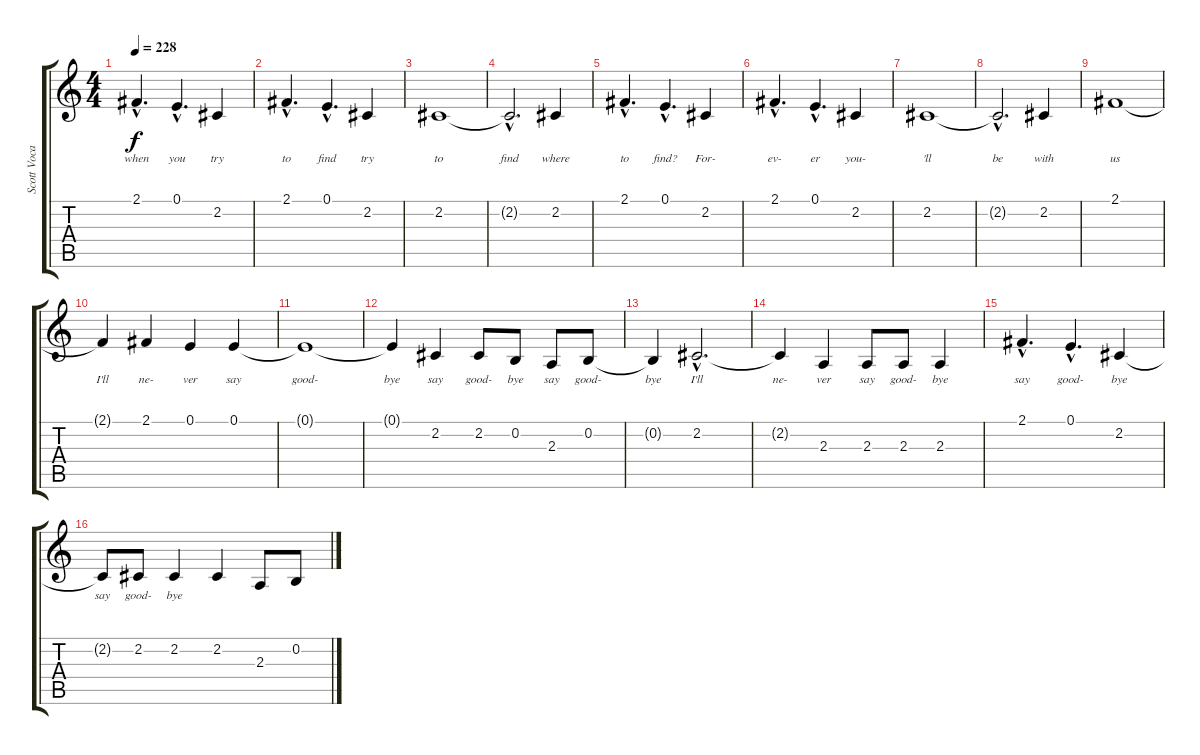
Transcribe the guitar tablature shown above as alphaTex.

\track ("Scott Vocals" "Scott Voca") {instrument lead2sawtooth}
\staff {score tabs}
\tuning (E4 B3 G3 D3 A2 E2) {hide}
\ts (4 4)
\tempo 228
\clef g2
\ks c
2.1{hac}.4{d lyrics (0 "when") lyrics (1 "") lyrics (2 "") lyrics (3 "") lyrics (4 "") dy f} 0.1{hac}.4{d lyrics (0 "you") lyrics (1 "") lyrics (2 "") lyrics (3 "") lyrics (4 "")} 2.2.4{lyrics (0 "try") lyrics (1 "") lyrics (2 "") lyrics (3 "") lyrics (4 "")} |
2.1{hac}.4{d lyrics (0 "to") lyrics (1 "") lyrics (2 "") lyrics (3 "") lyrics (4 "")} 0.1{hac}.4{d lyrics (0 "find") lyrics (1 "") lyrics (2 "") lyrics (3 "") lyrics (4 "")} 2.2.4{lyrics (0 "try") lyrics (1 "") lyrics (2 "") lyrics (3 "") lyrics (4 "")} |
2.2.1{lyrics (0 "to") lyrics (1 "") lyrics (2 "") lyrics (3 "") lyrics (4 "")} |
2.2{hac t}.2{d lyrics (0 "find") lyrics (1 "") lyrics (2 "") lyrics (3 "") lyrics (4 "")} 2.2.4{lyrics (0 "where") lyrics (1 "") lyrics (2 "") lyrics (3 "") lyrics (4 "")} |
2.1{hac}.4{d lyrics (0 "to") lyrics (1 "") lyrics (2 "") lyrics (3 "") lyrics (4 "")} 0.1{hac}.4{d lyrics (0 "find?") lyrics (1 "") lyrics (2 "") lyrics (3 "") lyrics (4 "")} 2.2.4{lyrics (0 "For-") lyrics (1 "") lyrics (2 "") lyrics (3 "") lyrics (4 "")} |
2.1{hac}.4{d lyrics (0 "ev-") lyrics (1 "") lyrics (2 "") lyrics (3 "") lyrics (4 "")} 0.1{hac}.4{d lyrics (0 "er") lyrics (1 "") lyrics (2 "") lyrics (3 "") lyrics (4 "")} 2.2.4{lyrics (0 "you-") lyrics (1 "") lyrics (2 "") lyrics (3 "") lyrics (4 "")} |
2.2.1{lyrics (0 "'ll") lyrics (1 "") lyrics (2 "") lyrics (3 "") lyrics (4 "")} |
2.2{hac t}.2{d lyrics (0 "be") lyrics (1 "") lyrics (2 "") lyrics (3 "") lyrics (4 "")} 2.2.4{lyrics (0 "with") lyrics (1 "") lyrics (2 "") lyrics (3 "") lyrics (4 "")} |
2.1.1{lyrics (0 "us") lyrics (1 "") lyrics (2 "") lyrics (3 "") lyrics (4 "")} |
2.1{t}.4{lyrics (0 "I'll") lyrics (1 "") lyrics (2 "") lyrics (3 "") lyrics (4 "")} 2.1.4{lyrics (0 "ne-") lyrics (1 "") lyrics (2 "") lyrics (3 "") lyrics (4 "")} 0.1.4{lyrics (0 "ver") lyrics (1 "") lyrics (2 "") lyrics (3 "") lyrics (4 "")} 0.1.4{lyrics (0 "say") lyrics (1 "") lyrics (2 "") lyrics (3 "") lyrics (4 "")} |
0.1{t}.1{lyrics (0 "good-") lyrics (1 "") lyrics (2 "") lyrics (3 "") lyrics (4 "")} |
0.1{t}.4{lyrics (0 "bye") lyrics (1 "") lyrics (2 "") lyrics (3 "") lyrics (4 "")} 2.2.4{lyrics (0 "say") lyrics (1 "") lyrics (2 "") lyrics (3 "") lyrics (4 "") volume 12} 2.2.8{lyrics (0 "good-") lyrics (1 "") lyrics (2 "") lyrics (3 "") lyrics (4 "")} 0.2.8{lyrics (0 "bye") lyrics (1 "") lyrics (2 "") lyrics (3 "") lyrics (4 "")} 2.3.8{lyrics (0 "say") lyrics (1 "") lyrics (2 "") lyrics (3 "") lyrics (4 "")} 0.2.8{lyrics (0 "good-") lyrics (1 "") lyrics (2 "") lyrics (3 "") lyrics (4 "")} |
0.2{t}.4{lyrics (0 "bye") lyrics (1 "") lyrics (2 "") lyrics (3 "") lyrics (4 "")} 2.2{hac}.2{d lyrics (0 "I'll") lyrics (1 "") lyrics (2 "") lyrics (3 "") lyrics (4 "")} |
2.2{t}.4{lyrics (0 "ne-") lyrics (1 "") lyrics (2 "") lyrics (3 "") lyrics (4 "")} 2.3.4{lyrics (0 "ver") lyrics (1 "") lyrics (2 "") lyrics (3 "") lyrics (4 "")} 2.3.8{lyrics (0 "say") lyrics (1 "") lyrics (2 "") lyrics (3 "") lyrics (4 "")} 2.3.8{lyrics (0 "good-") lyrics (1 "") lyrics (2 "") lyrics (3 "") lyrics (4 "")} 2.3.4{lyrics (0 "bye") lyrics (1 "") lyrics (2 "") lyrics (3 "") lyrics (4 "")} |
2.1{hac}.4{d lyrics (0 "say") lyrics (1 "") lyrics (2 "") lyrics (3 "") lyrics (4 "")} 0.1{hac}.4{d lyrics (0 "good-") lyrics (1 "") lyrics (2 "") lyrics (3 "") lyrics (4 "")} 2.2.4{lyrics (0 "bye") lyrics (1 "") lyrics (2 "") lyrics (3 "") lyrics (4 "")} |
2.2{t}.8{lyrics (0 "say") lyrics (1 "") lyrics (2 "") lyrics (3 "") lyrics (4 "")} 2.2.8{lyrics (0 "good-") lyrics (1 "") lyrics (2 "") lyrics (3 "") lyrics (4 "")} 2.2.4{lyrics (0 "bye") lyrics (1 "") lyrics (2 "") lyrics (3 "") lyrics (4 "")} 2.2.4 2.3.8 0.2.8
